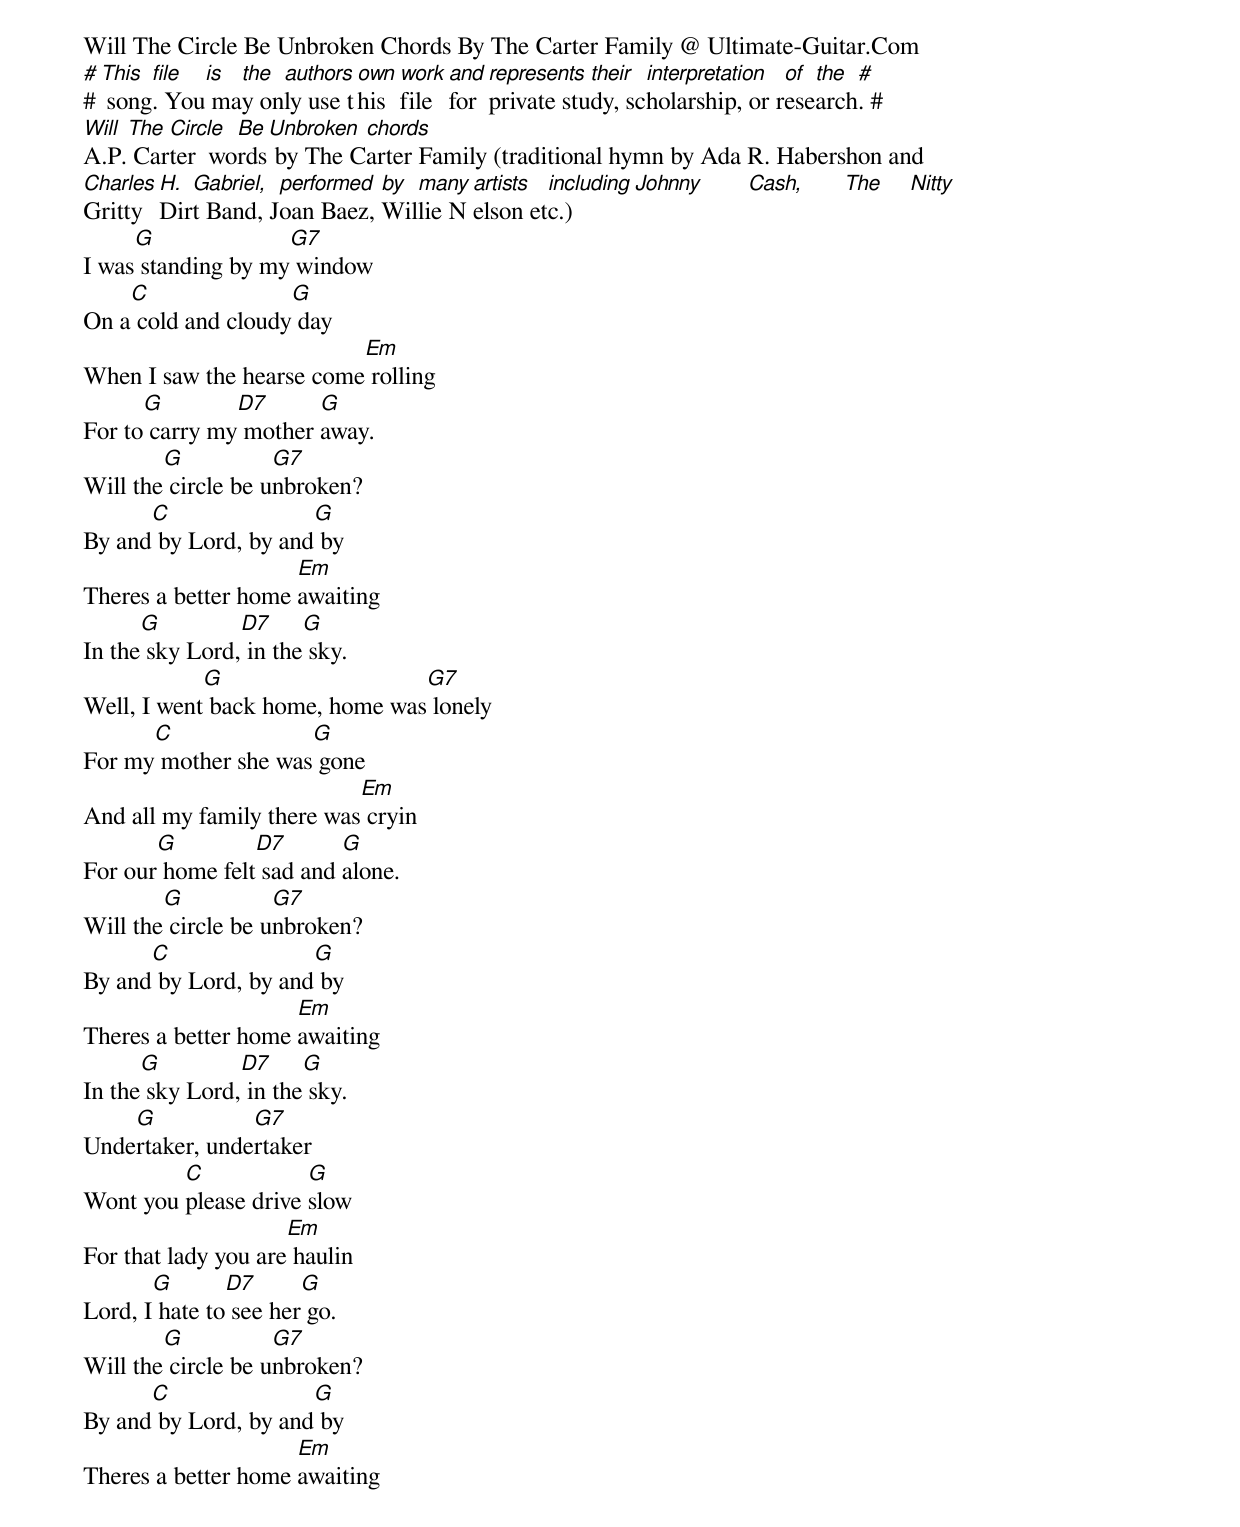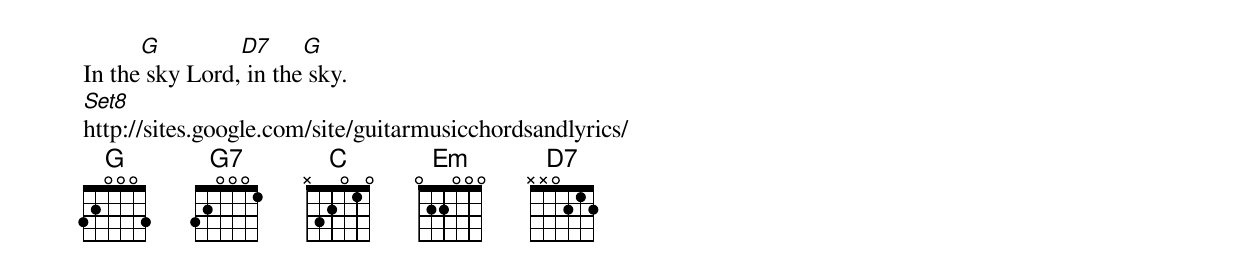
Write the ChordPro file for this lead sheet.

Will The Circle Be Unbroken Chords By The Carter Family @ Ultimate-Guitar.Com
[#]#[This] song[file]. You[is] ma[the]y on[authors]ly use t[own]his [work]file [and]for [represents]private stu[their]dy, sc[interpretation]holarship, or r[of]ese[the]arch[#]. #
[Will]A.P.[The] Car[Circle]ter  wo[Be]rds[Unbroken] by The C[chords]arter Family (traditional hymn by Ada R. Habershon and
[Charles]Gritty [H.]Dir[Gabriel,]t Band, J[performed]oan Baez, [by]Wil[many]lie N[artists]elson et[including]c.)       [Johnny]       [Cash,]      [The]    [Nitty]
I was[G] standing by my[G7] window
On a[C] cold and cloudy[G] day
When I saw the hearse come[Em] rolling
For to[G] carry my[D7] mother [G]away.
Will the[G] circle be u[G7]nbroken?
By and[C] by Lord, by and[G] by
Theres a better home [Em]awaiting
In the[G] sky Lord,[D7] in the[G] sky.
Well, I went[G] back home, home was[G7] lonely
For my[C] mother she was[G] gone
And all my family there was[Em] cryin
For our[G] home felt[D7] sad and [G]alone.
Will the[G] circle be u[G7]nbroken?
By and[C] by Lord, by and[G] by
Theres a better home [Em]awaiting
In the[G] sky Lord,[D7] in the[G] sky.
Unde[G]rtaker, unde[G7]rtaker
Wont you [C]please drive [G]slow
For that lady you are[Em] haulin
Lord, I[G] hate to[D7] see her[G] go.
Will the[G] circle be u[G7]nbroken?
By and[C] by Lord, by and[G] by
Theres a better home [Em]awaiting
In the[G] sky Lord,[D7] in the[G] sky.
[Set8]http://sites.google.com/site/guitarmusicchordsandlyrics/
